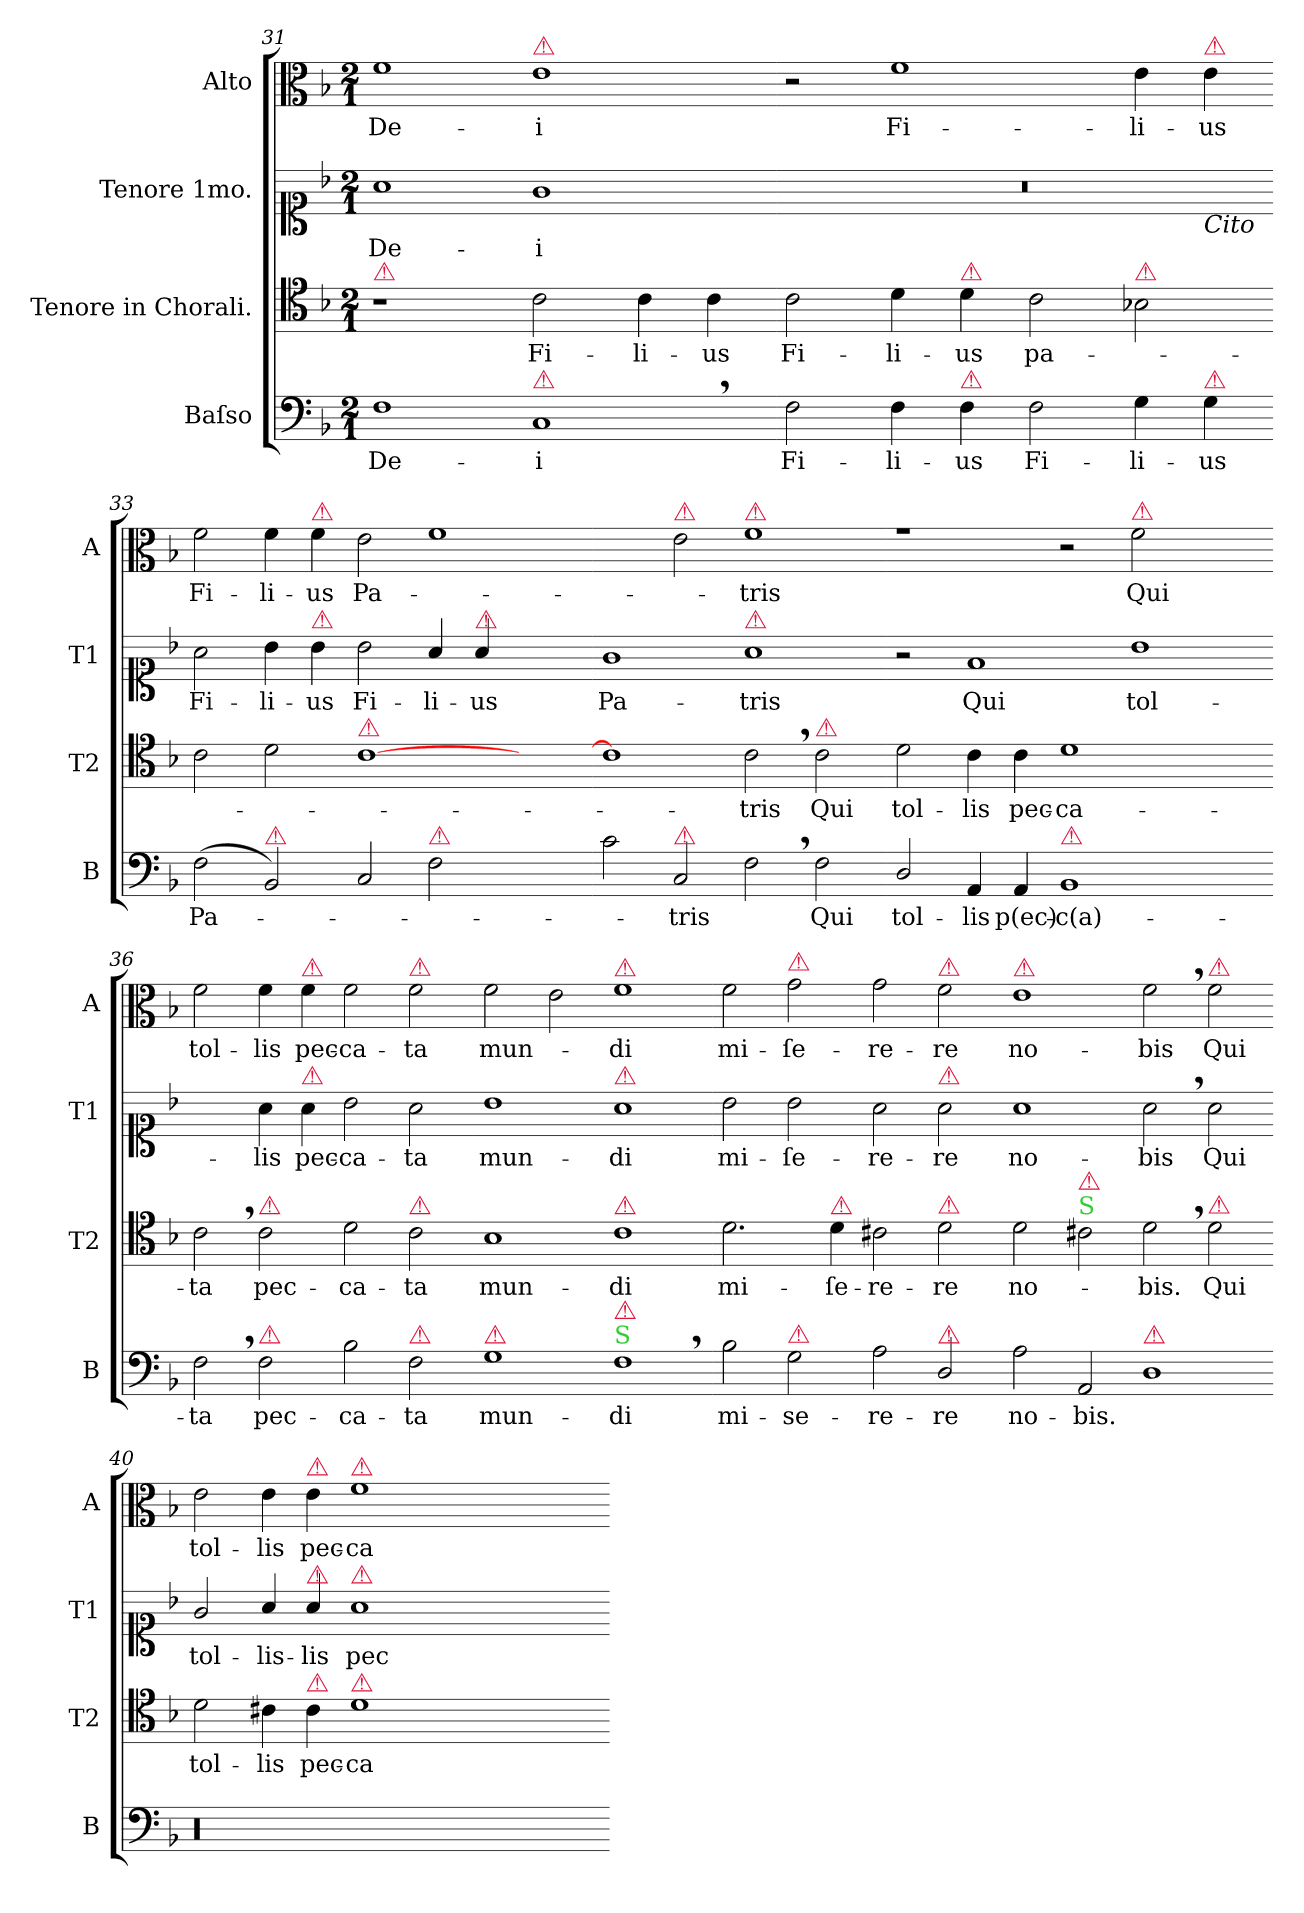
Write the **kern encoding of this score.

**kern	**text	**kern	**text	**kern	**text	**kern	**text
*part4	*part4	*part3	*part3	*part2	*part2	*part1	*part1
*staff4	*staff4	*staff3	*staff3	*staff2	*staff2	*staff1	*staff1
*I"Baſso	*	*I"Tenore in Chorali.	*	*I"Tenore 1mo.	*	*I"Alto	*
*I'B	*	*I'T2	*	*I'T1	*	*I'A	*
*clefF4	*	*clefC4	*	*clefC1	*	*clefC3	*
*k[b-]	*	*k[b-]	*	*k[b-]	*	*k[b-]	*
*M2/1	*	*M2/1	*	*M2/1	*	*M2/1	*
=31	=31	=31	=31	=31	=31	=31	=31
!	!	!LO:TX:a:color=crimson:t=⚠	!	!	!	!	!
!	!	!	!	!	!	!	!LO:LY:i
1F	De-	1r	.	1a	De-	1f	De-
!	!	!	!	!	!	!LO:TX:a:color=crimson:t=⚠	!
!LO:TX:a:color=crimson:t=⚠	!	!	!	!	!	!	!
!	!	!	!	!	!	!	!LO:LY:i
1C,<	-i	2c\	Fi-	1g	-i	1e	-i
.	.	4c\	-li-	.	.	.	.
.	.	4c\	-us	.	.	.	.
=32-	=32-	=32-	=32-	=32-	=32-	=32-	=32-
!	!	!	!	!LO:TX:a:color=limegreen:t=S	!	!	!
!	!	!	!	!LO:TX:a:color=crimson:t=⚠	!	!	!
!	!	!	!LO:LY:i	!	!	!	!
*	*	*	*	*^	*	*	*
2F\	Fi-	2c\	Fi-	0r	1..ryy	.	2r	.
!	!	!	!LO:LY:i	!	!	!	!	!LO:LY:i
4F\	-li-	4d\	-li-	.	.	.	1f	Fi-
!	!	!LO:TX:a:color=crimson:t=⚠	!	!	!	!	!	!
!LO:TX:a:color=crimson:t=⚠	!	!	!	!	!	!	!	!
!	!	!	!LO:LY:i	!	!	!	!	!
4F\	-us	4d\	-us	.	.	.	.	.
!	!LO:LY:i	!	!	!	!	!	!	!
2F\	Fi-	2c\	pa-	.	.	.	.	.
!	!	!LO:TX:a:color=crimson:t=⚠	!	!	!	!	!	!
!	!LO:LY:i	!	!	!	!	!	!	!LO:LY:i
4G\	-li-	2B-X\	.	.	.	.	4e\	-li-
!	!	!	!	!	!	!	!LO:TX:a:color=crimson:t=⚠	!
!	!	!	!	!	!LO:TX:b:i:t=Cito	!	!	!
!LO:TX:a:color=crimson:t=⚠	!	!	!	!	!	!	!	!
!	!LO:LY:i	!	!	!	!	!	!	!LO:LY:i
4G\	-us	.	.	.	4ryy	.	4e\	-us
=33-	=33-	=33-	=33-	=33-	=33-	=33-	=33-	=33-
!	!	!	!	!	!	!	!	!LO:LY:i
*	*	*	*	*v	*v	*	*	*
(>2F\	Pa-	2c\	.	2a\	Fi-	2f\	Fi-
!LO:TX:a:color=crimson:t=⚠	!	!	!	!	!	!	!
!	!	!	!	!	!	!	!LO:LY:i
2BB-/)	.	2d\	.	4b-\	-li-	4f\	-li-
!	!	!	!	!	!	!LO:TX:a:color=crimson:t=⚠	!
!	!	!	!	!LO:TX:a:color=crimson:t=⚠	!	!	!
!	!	!	!	!	!	!	!LO:LY:i
.	.	.	.	4b-\	-us	4f\	-us
!	!	!LO:TX:a:color=crimson:t=⚠	!	!	!	!	!
!	!	!	!	!	!LO:LY:i	!	!
2C/	.	[1c	.	2b-\	Fi-	2e\	Pa-
!LO:TX:a:color=crimson:t=⚠	!	!	!	!	!	!	!
!	!	!	!	!	!LO:LY:i	!	!
2F\	.	.	.	4a/	-li-	1f\	.
!	!	!	!	!LO:TX:a:color=crimson:t=⚠	!	!	!
!	!	!	!	!	!LO:LY:i	!	!
.	.	.	.	4a/	-us	.	.
2ryy	.	2ryy	.	2ryy	.	.	.
=34-	=34-	=34-	=34-	=34-	=34-	=34-	=34-
2c\	.	1c]	.	1g	Pa-	2ryy	.
!	!	!	!	!	!	!LO:TX:a:color=crimson:t=⚠	!
!LO:TX:a:color=crimson:t=⚠	!	!	!	!	!	!	!
2C/	-tris	.	.	.	.	2e\	.
!	!	!	!	!	!	!LO:TX:a:color=crimson:t=⚠	!
!	!	!	!	!LO:TX:a:color=crimson:t=⚠	!	!	!
2F,>\	.	2c,<\	-tris	1a	-tris	1f	-tris
!	!	!LO:TX:a:color=crimson:t=⚠	!	!	!	!	!
2F\	Qui	2c\	Qui	.	.	.	.
=35-	=35-	=35-	=35-	=35-	=35-	=35-	=35-
2D/	tol-	2d\	tol-	2r	.	1rg	.
4AA/	-lis	4c\	-lis	1f	Qui	.	.
4AA/	p(ec)-	4c\	pec-	.	.	.	.
!LO:TX:a:color=crimson:t=⚠	!	!	!	!	!	!	!
1BB-	-c(a)-	1d	-ca-	.	.	2r	.
!	!	!	!	!	!	!LO:TX:a:color=crimson:t=⚠	!
.	.	.	.	1b-\	tol-	2f\	Qui
2ryy	.	2ryy	.	.	.	2ryy	.
=36-	=36-	=36-	=36-	=36-	=36-	=36-	=36-
2F,>\	-ta	2c,<\	-ta	2ryy	.	2f\	tol-
!	!	!LO:TX:a:color=crimson:t=⚠	!	!	!	!	!
!LO:TX:a:color=crimson:t=⚠	!	!	!	!	!	!	!
!	!	!	!LO:LY:i	!	!	!	!
2F\	pec-	2c\	pec-	4a\	-lis	4f\	-lis
!	!	!	!	!	!	!LO:TX:a:color=crimson:t=⚠	!
!	!	!	!	!LO:TX:a:color=crimson:t=⚠	!	!	!
.	.	.	.	4a\	pec-	4f\	pec-
!	!	!	!LO:LY:i	!	!	!	!
2B-\	-ca-	2d\	-ca-	2b-\	-ca-	2f\	-ca-
!	!	!	!	!	!	!LO:TX:a:color=crimson:t=⚠	!
!	!	!LO:TX:a:color=crimson:t=⚠	!	!	!	!	!
!LO:TX:a:color=crimson:t=⚠	!	!	!	!	!	!	!
!	!	!	!LO:LY:i	!	!	!	!
2F\	-ta	2c\	-ta	2a\	-ta	2f\	-ta
=37-	=37-	=37-	=37-	=37-	=37-	=37-	=37-
!LO:TX:a:color=crimson:t=⚠	!	!	!	!	!	!	!
1G	mun-	1B-	mun-	1b-	mun-	2f\	mun-
.	.	.	.	.	.	2e\	.
!	!	!	!	!	!	!LO:TX:a:color=crimson:t=⚠	!
!	!	!	!	!LO:TX:a:color=crimson:t=⚠	!	!	!
!	!	!LO:TX:a:color=crimson:t=⚠	!	!	!	!	!
!LO:TX:a:color=limegreen:t=S	!	!	!	!	!	!	!
!LO:TX:a:color=crimson:t=⚠	!	!	!	!	!	!	!
1F,<	-di	1c	-di	1a	-di	1f	-di
=38-	=38-	=38-	=38-	=38-	=38-	=38-	=38-
2B-\	mi-	2.d\	mi-	2b-\	mi-	2f\	mi-
!	!	!	!	!	!	!LO:TX:a:color=crimson:t=⚠	!
!LO:TX:a:color=crimson:t=⚠	!	!	!	!	!	!	!
2G\	-se-	.	.	2b-\	-ſe-	2g\	-ſe-
!	!	!LO:TX:a:color=crimson:t=⚠	!	!	!	!	!
.	.	4d\	-ſe-	.	.	.	.
2A\	-re-	2c#X\	-re-	2a\	-re-	2g\	-re-
!	!	!	!	!	!	!LO:TX:a:color=crimson:t=⚠	!
!	!	!	!	!LO:TX:a:color=crimson:t=⚠	!	!	!
!	!	!LO:TX:a:color=crimson:t=⚠	!	!	!	!	!
!LO:TX:a:color=crimson:t=⚠	!	!	!	!	!	!	!
2D/	-re	2d\	-re	2a\	-re	2f\	-re
=39-	=39-	=39-	=39-	=39-	=39-	=39-	=39-
!	!	!	!	!	!	!LO:TX:a:color=crimson:t=⚠	!
2A\	no-	2d\	no-	1a	no-	1e	no-
!	!	!LO:TX:a:color=limegreen:t=S	!	!	!	!	!
!	!	!LO:TX:a:color=crimson:t=⚠	!	!	!	!	!
2AA/	-bis.	2c#X\	.	.	.	.	.
!LO:TX:a:color=crimson:t=⚠	!	!	!	!	!	!	!
1D	.	2d,<\	-bis.	2a,>\	-bis	2f,>\	-bis
!	!	!	!	!	!	!LO:TX:a:color=crimson:t=⚠	!
!	!	!LO:TX:a:color=crimson:t=⚠	!	!	!	!	!
.	.	2d\	Qui	2a\	Qui	2f\	Qui
=40-	=40-	=40-	=40-	=40-	=40-	=40-	=40-
00r	.	2d\	tol-	2g/	tol-	2e\	tol-
.	.	4c#X\	-lis	4a/	-lis-	4e\	-lis
!	!	!	!	!	!	!LO:TX:a:color=crimson:t=⚠	!
!	!	!	!	!LO:TX:a:color=crimson:t=⚠	!	!	!
!	!	!LO:TX:a:color=crimson:t=⚠	!	!	!	!	!
.	.	4c#\	pec-	4a/	-lis	4e\	pec-
!	!	!	!	!	!	!LO:TX:a:color=crimson:t=⚠	!
!	!	!	!	!LO:TX:a:color=crimson:t=⚠	!	!	!
!	!	!LO:TX:a:color=crimson:t=⚠	!	!	!	!	!
.	.	1d	-ca-	1a	pec-	1f	-ca-
.	.	0ryy	.	0ryy	.	0ryy	.
=-	=-	=-	=-	=-	=-	=-	=-
*-	*-	*-	*-	*-	*-	*-	*-
